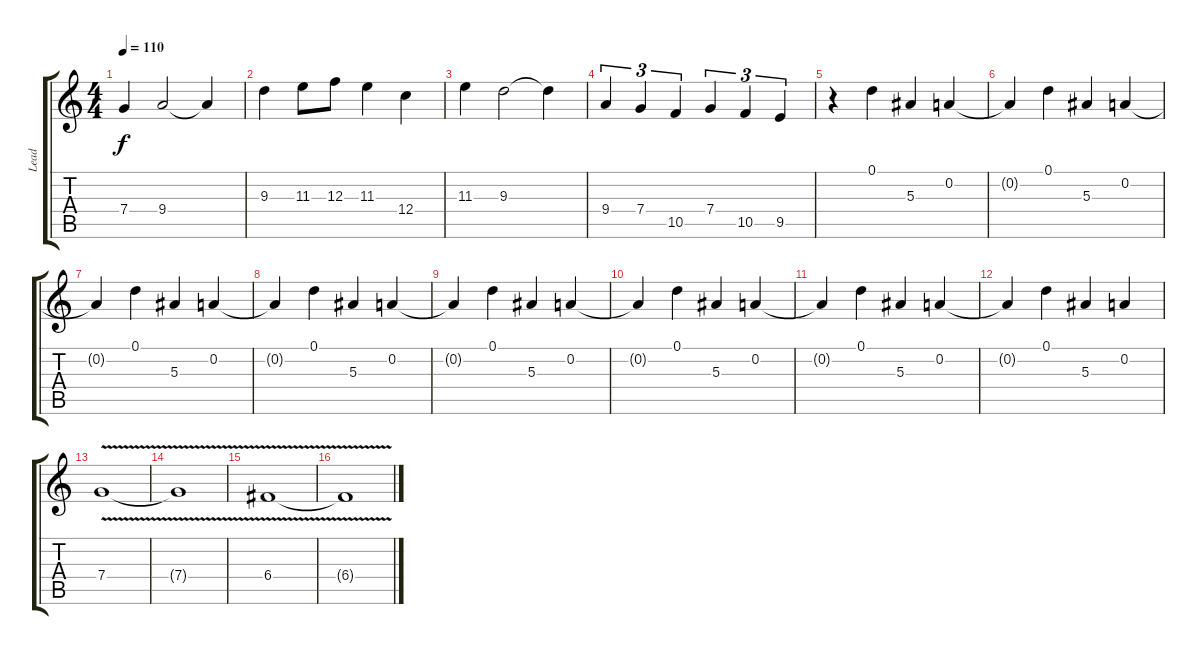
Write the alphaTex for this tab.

\track ("Lead" "Lead") {instrument overdrivenguitar}
\staff {score tabs}
\tuning (D4 A3 F3 C3 G2 D2) {hide}
\ts (4 4)
\tempo 110
\clef g2
\ks c
7.4.4{dy f} 9.4.2 9.4{t}.4 |
9.3.4 11.3.8 12.3.8 11.3.4 12.4.4 |
11.3.4 9.3.2 9.3{t}.4 |
9.4.4{tu (3 2)} 7.4.4{tu (3 2)} 10.5.4{tu (3 2)} 7.4.4{tu (3 2)} 10.5.4{tu (3 2)} 9.5.4{tu (3 2)} |
r.4{instrument electricguitarclean} 0.1.4 5.3.4 0.2.4 |
0.2{t}.4 0.1.4 5.3.4 0.2.4 |
0.2{t}.4 0.1.4 5.3.4 0.2.4 |
0.2{t}.4 0.1.4 5.3.4 0.2.4 |
0.2{t}.4 0.1.4 5.3.4 0.2.4 |
0.2{t}.4 0.1.4 5.3.4 0.2.4 |
0.2{t}.4 0.1.4 5.3.4 0.2.4 |
0.2{t}.4 0.1.4 5.3.4 0.2.4 |
7.4{v}.1{instrument overdrivenguitar} |
7.4{t}.1 |
6.4{v}.1 |
6.4{t}.1
